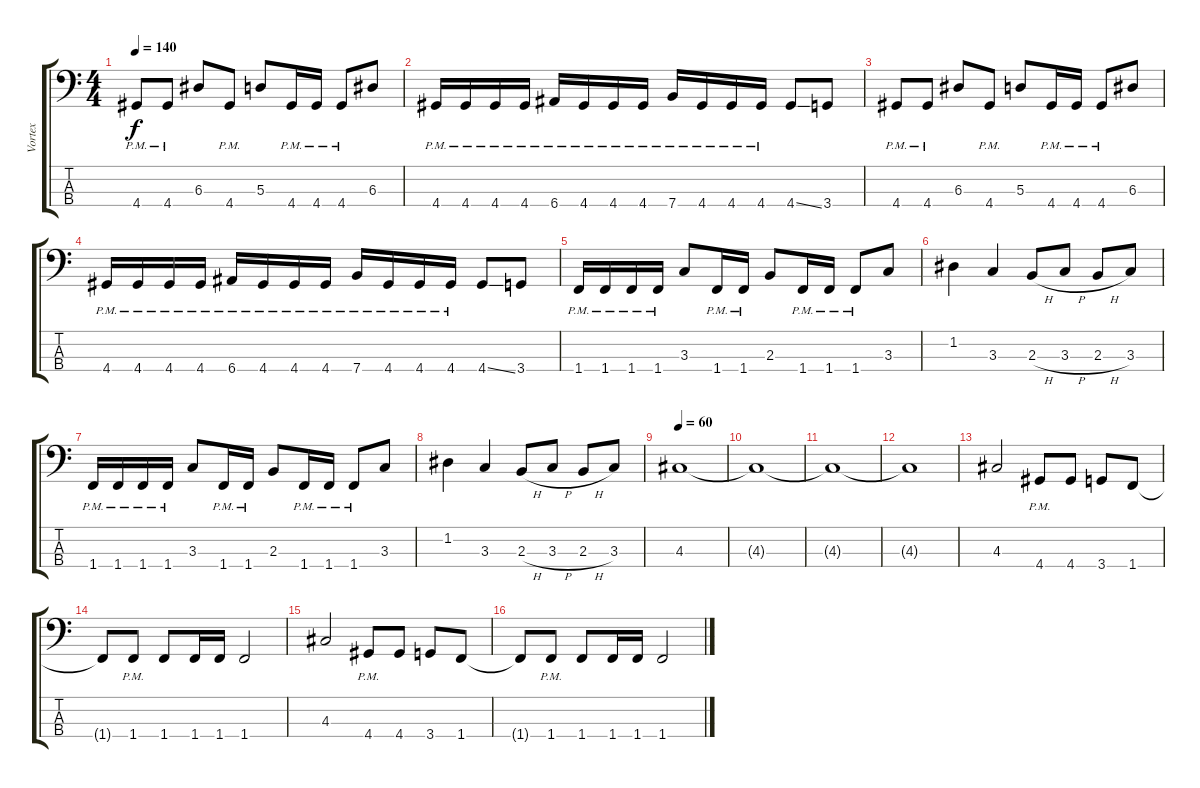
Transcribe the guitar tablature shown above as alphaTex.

\track ("Vortex" "Vortex") {instrument electricbassfinger}
\staff {score tabs}
\tuning (G2 D2 A1 E1) {hide}
\ts (4 4)
\tempo 140
\clef f4
\ks c
4.4{pm}.8{dy f} 4.4{pm}.8 6.3.8 4.4{pm}.8 5.3.8 4.4{pm}.16 4.4{pm}.16 4.4{pm}.8 6.3.8 |
4.4{pm}.16 4.4{pm}.16 4.4{pm}.16 4.4{pm}.16 6.4{pm}.16 4.4{pm}.16 4.4{pm}.16 4.4{pm}.16 7.4{pm}.16 4.4{pm}.16 4.4{pm}.16 4.4{pm}.16 4.4{ss}.8 3.4.8 |
4.4{pm}.8 4.4{pm}.8 6.3.8 4.4{pm}.8 5.3.8 4.4{pm}.16 4.4{pm}.16 4.4{pm}.8 6.3.8 |
4.4{pm}.16 4.4{pm}.16 4.4{pm}.16 4.4{pm}.16 6.4{pm}.16 4.4{pm}.16 4.4{pm}.16 4.4{pm}.16 7.4{pm}.16 4.4{pm}.16 4.4{pm}.16 4.4{pm}.16 4.4{ss}.8 3.4.8 |
1.4{pm}.16 1.4{pm}.16 1.4{pm}.16 1.4{pm}.16 3.3.8 1.4{pm}.16 1.4{pm}.16 2.3.8 1.4{pm}.16 1.4{pm}.16 1.4{pm}.8 3.3.8 |
1.2.4 3.3.4 2.3{h}.8 3.3{h}.8 2.3{h}.8 3.3.8 |
1.4{pm}.16 1.4{pm}.16 1.4{pm}.16 1.4{pm}.16 3.3.8 1.4{pm}.16 1.4{pm}.16 2.3.8 1.4{pm}.16 1.4{pm}.16 1.4{pm}.8 3.3.8 |
1.2.4 3.3.4 2.3{h}.8 3.3{h}.8 2.3{h}.8 3.3.8 |
\tempo 60
4.3.1 |
4.3{t}.1 |
4.3{t}.1 |
4.3{t}.1 |
4.3.2 4.4{pm}.8 4.4.8 3.4.8 1.4.8 |
1.4{t}.8 1.4{pm}.8 1.4.8 1.4.16 1.4.16 1.4.2 |
4.3.2 4.4{pm}.8 4.4.8 3.4.8 1.4.8 |
1.4{t}.8 1.4{pm}.8 1.4.8 1.4.16 1.4.16 1.4.2
